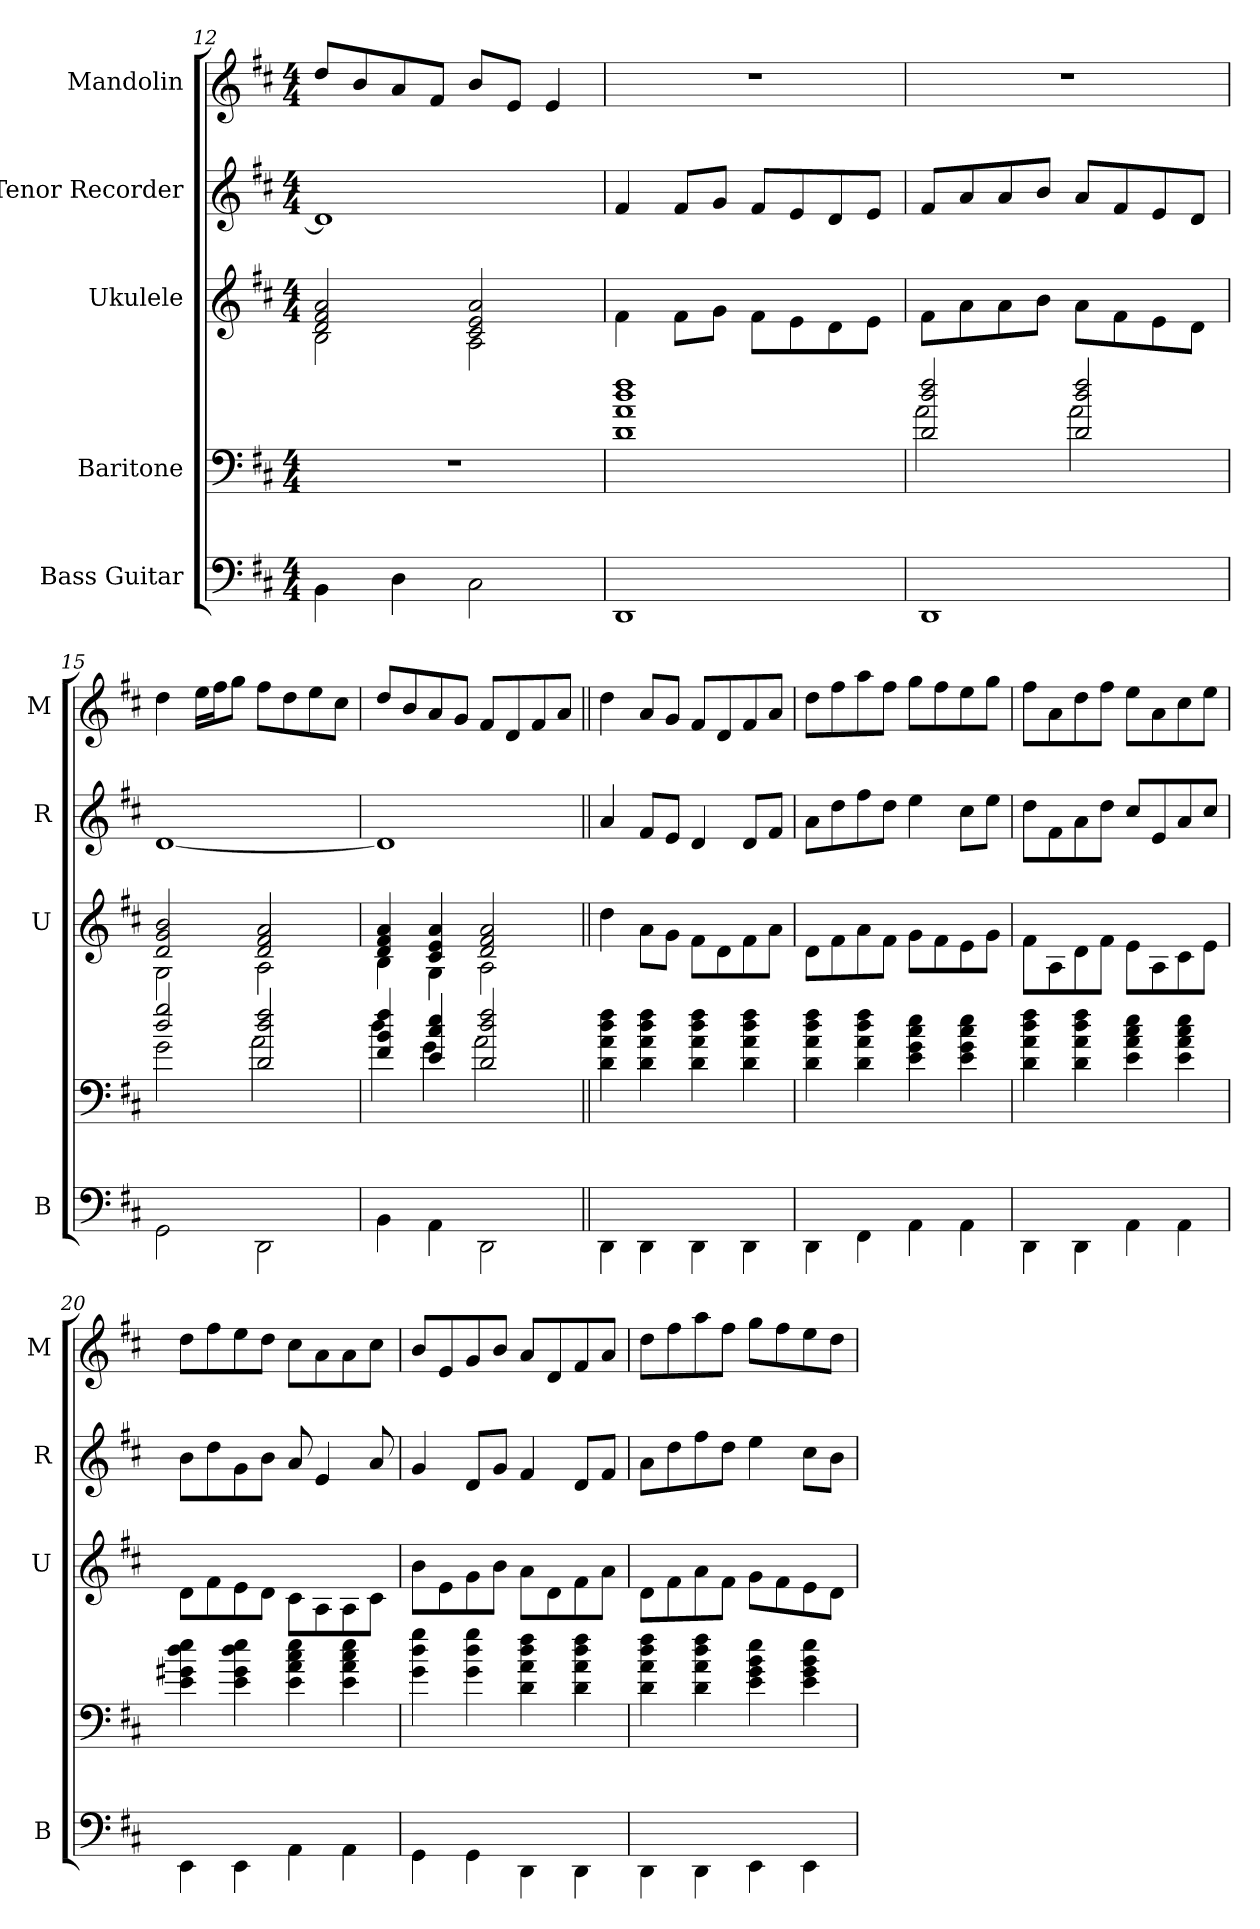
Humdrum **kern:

**kern	**kern	**kern	**kern	**kern
*part5	*part4	*part3	*part2	*part1
*staff5	*staff4	*staff3	*staff2	*staff1
*I"Bass Guitar	*I"Baritone	*I"Ukulele	*I"Tenor Recorder	*I"Mandolin
*I'B	*	*I'U	*I'R	*I'M
!!LO:LB:g=z
*	*	*	*clefG2	*clefG2
*	*ITrd7c12	*	*	*
*k[f#c#]	*k[f#c#]	*k[f#c#]	*k[f#c#]	*k[f#c#]
*D:	*D:	*D:	*D:	*D:
*M4/4	*M4/4	*M4/4	*M4/4	*M4/4
=12	=12	=12	=12	=12
*	*	*^	*	*
4BBi\	1r	2dj/ 2f#j/ 2aj/	2Bj\	1dZ]	8ddV/L
.	.	.	.	.	8bV/
4Di\	.	.	.	.	8aV/
.	.	.	.	.	8f#V/J
2C#i\	.	2c#j/ 2ej/ 2aj/	2Aj\	.	8bV/L
.	.	.	.	.	8eV/J
.	.	.	.	.	4eV/
*	*	*v	*v	*	*
=13	=13	=13	=13	=13
*	*^	*	*	*
1DDi	1A 1d 1f#	1D	4f#j\	4f#Z/	1r
.	.	.	8f#j\L	8f#Z/L	.
.	.	.	8gj\J	8gZ/J	.
.	.	.	8f#j\L	8f#Z/L	.
.	.	.	8ej\	8eZ/	.
.	.	.	8dj\	8dZ/	.
.	.	.	8ej\J	8eZ/J	.
=14	=14	=14	=14	=14	=14
1DDi	2D/ 2d/ 2f#/	2A\	8f#j\L	8f#Z/L	1r
.	.	.	8aj\	8aZ/	.
.	.	.	8aj\	8aZ/	.
.	.	.	8bj\J	8bZ/J	.
.	2D/ 2d/ 2f#/	2A\	8aj\L	8aZ/L	.
.	.	.	8f#j\	8f#Z/	.
.	.	.	8ej\	8eZ/	.
.	.	.	8dj\J	8dZ/J	.
=15	=15	=15	=15	=15	=15
*	*	*	*^	*	*
2GGi\	2d/ 2g/	2G\	2dj/ 2gj/ 2bj/	2Gj\	[1dZ	4ddV\
.	.	.	.	.	.	16eeV\LL
.	.	.	.	.	.	16ff#V\J
.	.	.	.	.	.	8ggV\J
2DDi\	2D/ 2d/ 2f#/	2A\	2dj/ 2f#j/ 2aj/	2Aj\	.	8ff#V\L
.	.	.	.	.	.	8ddV\
.	.	.	.	.	.	8eeV\
.	.	.	.	.	.	8cc#V\J
!!LO:PB:g=z
=16	=16	=16	=16	=16	=16	=16
4BBi\	4F#/ 4B/ 4f#/	4d\	4dj/ 4f#j/ 4aj/	4Bj\	1dZ]	8ddV/L
.	.	.	.	.	.	8bV/
4AAi\	4E/ 4c#/ 4e/	4G\	4c#j/ 4ej/ 4aj/	4Gj\	.	8aV/
.	.	.	.	.	.	8gV/J
2DDi\	2D/ 2d/ 2f#/	2A\	2dj/ 2f#j/ 2aj/	2Aj\	.	8f#V/L
.	.	.	.	.	.	8dV/
.	.	.	.	.	.	8f#V/
.	.	.	.	.	.	8aV/J
*	*v	*v	*	*	*	*
*	*	*v	*v	*	*
=17||	=17||	=17||	=17||	=17||
4DDi\	4D\ 4A\ 4d\ 4f#\	4ddj\	4aZ/	4ddV\
4DDi\	4D\ 4A\ 4d\ 4f#\	8aj\L	8f#Z/L	8aV/L
.	.	8gj\J	8eZ/J	8gV/J
4DDi\	4D\ 4A\ 4d\ 4f#\	8f#j\L	4dZ/	8f#V/L
.	.	8dj\	.	8dV/
4DDi\	4D\ 4A\ 4d\ 4f#\	8f#j\	8dZ/L	8f#V/
.	.	8aj\J	8f#Z/J	8aV/J
=18	=18	=18	=18	=18
4DDi\	4D\ 4A\ 4d\ 4f#\	8dj\L	8aZ\L	8ddV\L
.	.	8f#j\	8ddZ\	8ff#V\
4FF#i\	4D\ 4A\ 4d\ 4f#\	8aj\	8ff#Z\	8aaV\
.	.	8f#j\J	8ddZ\J	8ff#V\J
4AAi\	4E\ 4G\ 4c#\ 4e\	8gj\L	4eeZ\	8ggV\L
.	.	8f#j\	.	8ff#V\
4AAi\	4E\ 4G\ 4c#\ 4e\	8ej\	8cc#Z\L	8eeV\
.	.	8gj\J	8eeZ\J	8ggV\J
=19	=19	=19	=19	=19
4DDi\	4D\ 4A\ 4d\ 4f#\	8f#j\L	8ddZ\L	8ff#V\L
.	.	8Aj\	8f#Z\	8aV\
4DDi\	4D\ 4A\ 4d\ 4f#\	8dj\	8aZ\	8ddV\
.	.	8f#j\J	8ddZ\J	8ff#V\J
4AAi\	4E\ 4A\ 4c#\ 4e\	8ej\L	8cc#Z/L	8eeV\L
.	.	8Aj\	8eZ/	8aV\
4AAi\	4E\ 4A\ 4c#\ 4e\	8c#j\	8aZ/	8cc#V\
.	.	8ej\J	8cc#Z/J	8eeV\J
!!LO:LB:g=z
=20	=20	=20	=20	=20
4EEi\	4E\ 4G#\ 4d\ 4e\	8dj\L	8bZ\L	8ddV\L
.	.	8f#j\	8ddZ\	8ff#V\
4EEi\	4E\ 4G#\ 4d\ 4e\	8ej\	8gZ\	8eeV\
.	.	8dj\J	8bZ\J	8ddV\J
4AAi\	4E\ 4A\ 4c#\ 4e\	8c#j\L	8aZ/	8cc#V\L
.	.	8Aj\	4eZ/	8aV\
4AAi\	4E\ 4A\ 4c#\ 4e\	8Aj\	.	8aV\
.	.	8c#j\J	8aZ/	8cc#V\J
=21	=21	=21	=21	=21
4GGi\	4G\ 4d\ 4g\	8bj\L	4gZ/	8bV/L
.	.	8ej\	.	8eV/
4GGi\	4G\ 4d\ 4g\	8gj\	8dZ/L	8gV/
.	.	8bj\J	8gZ/J	8bV/J
4DDi\	4D\ 4A\ 4d\ 4f#\	8aj\L	4f#Z/	8aV/L
.	.	8dj\	.	8dV/
4DDi\	4D\ 4A\ 4d\ 4f#\	8f#j\	8dZ/L	8f#V/
.	.	8aj\J	8f#Z/J	8aV/J
=22	=22	=22	=22	=22
4DDi\	4D\ 4A\ 4d\ 4f#\	8dj\L	8aZ\L	8ddV\L
.	.	8f#j\	8ddZ\	8ff#V\
4DDi\	4D\ 4A\ 4d\ 4f#\	8aj\	8ff#Z\	8aaV\
.	.	8f#j\J	8ddZ\J	8ff#V\J
4EEi\	4E\ 4G\ 4B\ 4e\	8gj\L	4eeZ\	8ggV\L
.	.	8f#j\	.	8ff#V\
4EEi\	4E\ 4G\ 4B\ 4e\	8ej\	8cc#Z\L	8eeV\
.	.	8dj\J	8bZ\J	8ddV\J
=	=	=	=	=
*-	*-	*-	*-	*-
